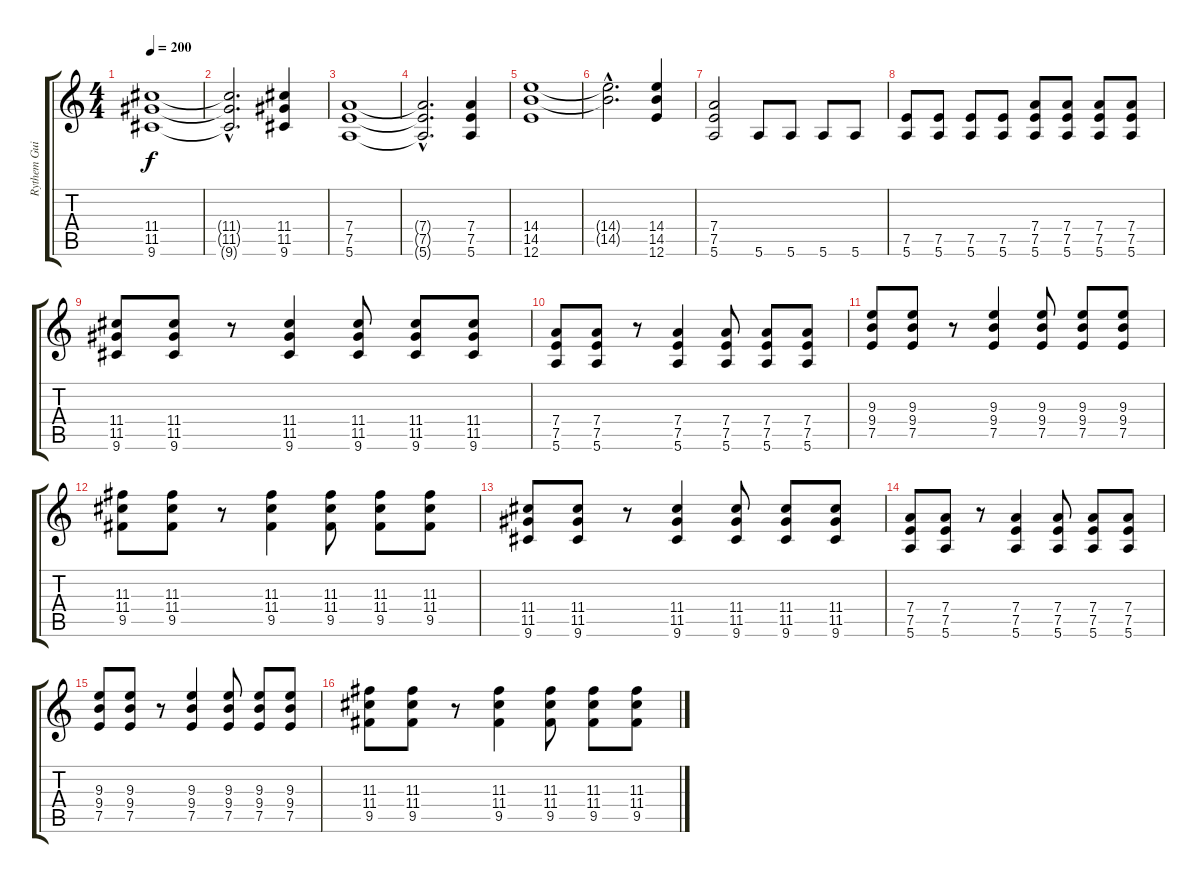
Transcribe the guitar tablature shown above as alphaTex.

\track ("Rythem Guitar" "Rythem Gui") {instrument distortionguitar}
\staff {score tabs}
\tuning (E4 B3 G3 D3 A2 E2) {hide}
\ts (4 4)
\tempo 200
\clef g2
\ks c
(11.4 11.5 9.6).1{dy f} |
(11.4{hac t} 11.5{hac t} 9.6{hac t}).2{d} (11.4 11.5 9.6).4 |
(7.4 7.5 5.6).1 |
(7.4{hac t} 7.5{hac t} 5.6{hac t}).2{d} (7.4 7.5 5.6).4 |
(14.4 14.5 12.6).1 |
(14.4{hac t} 14.5{hac t}).2{d} (14.4 14.5 12.6).4 |
(7.4 7.5 5.6).2 5.6.8 5.6.8 5.6.8 5.6.8 |
(7.5 5.6).8 (7.5 5.6).8 (7.5 5.6).8 (7.5 5.6).8 (7.4 7.5 5.6).8 (7.4 7.5 5.6).8 (7.4 7.5 5.6).8 (7.4 7.5 5.6).8 |
(11.4 11.5 9.6).8 (11.4 11.5 9.6).8 r.8 (11.4 11.5 9.6).4 (11.4 11.5 9.6).8 (11.4 11.5 9.6).8 (11.4 11.5 9.6).8 |
(7.4 7.5 5.6).8 (7.4 7.5 5.6).8 r.8 (7.4 7.5 5.6).4 (7.4 7.5 5.6).8 (7.4 7.5 5.6).8 (7.4 7.5 5.6).8 |
(9.3 9.4 7.5).8 (9.3 9.4 7.5).8 r.8 (9.3 9.4 7.5).4 (9.3 9.4 7.5).8 (9.3 9.4 7.5).8 (9.3 9.4 7.5).8 |
(11.3 11.4 9.5).8 (11.3 11.4 9.5).8 r.8 (11.3 11.4 9.5).4 (11.3 11.4 9.5).8 (11.3 11.4 9.5).8 (11.3 11.4 9.5).8 |
(11.4 11.5 9.6).8 (11.4 11.5 9.6).8 r.8 (11.4 11.5 9.6).4 (11.4 11.5 9.6).8 (11.4 11.5 9.6).8 (11.4 11.5 9.6).8 |
(7.4 7.5 5.6).8 (7.4 7.5 5.6).8 r.8 (7.4 7.5 5.6).4 (7.4 7.5 5.6).8 (7.4 7.5 5.6).8 (7.4 7.5 5.6).8 |
(9.3 9.4 7.5).8 (9.3 9.4 7.5).8 r.8 (9.3 9.4 7.5).4 (9.3 9.4 7.5).8 (9.3 9.4 7.5).8 (9.3 9.4 7.5).8 |
(11.3 11.4 9.5).8 (11.3 11.4 9.5).8 r.8 (11.3 11.4 9.5).4 (11.3 11.4 9.5).8 (11.3 11.4 9.5).8 (11.3 11.4 9.5).8
